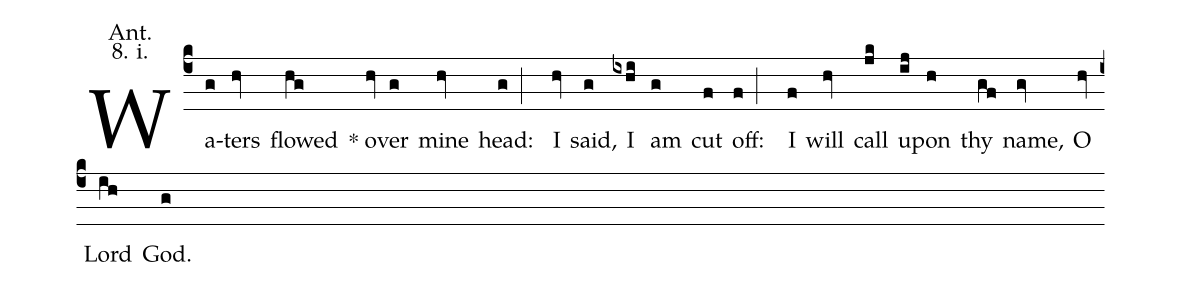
annotation: Ant.;
annotation: 8. i.;
%%
(c4) Wa(g)ters(hv) flowed(hg) <sp>*</sp> o(hv)ver(g) mine(hv) head:(g;) I(hv) said,(g) I(ixhi) am(g) cut(f) off:(f;) I(f) will(hv) call(jk) u(ij)pon(h) thy(gf) name,(gv) O(hv) Lord(ih) God.(g)
